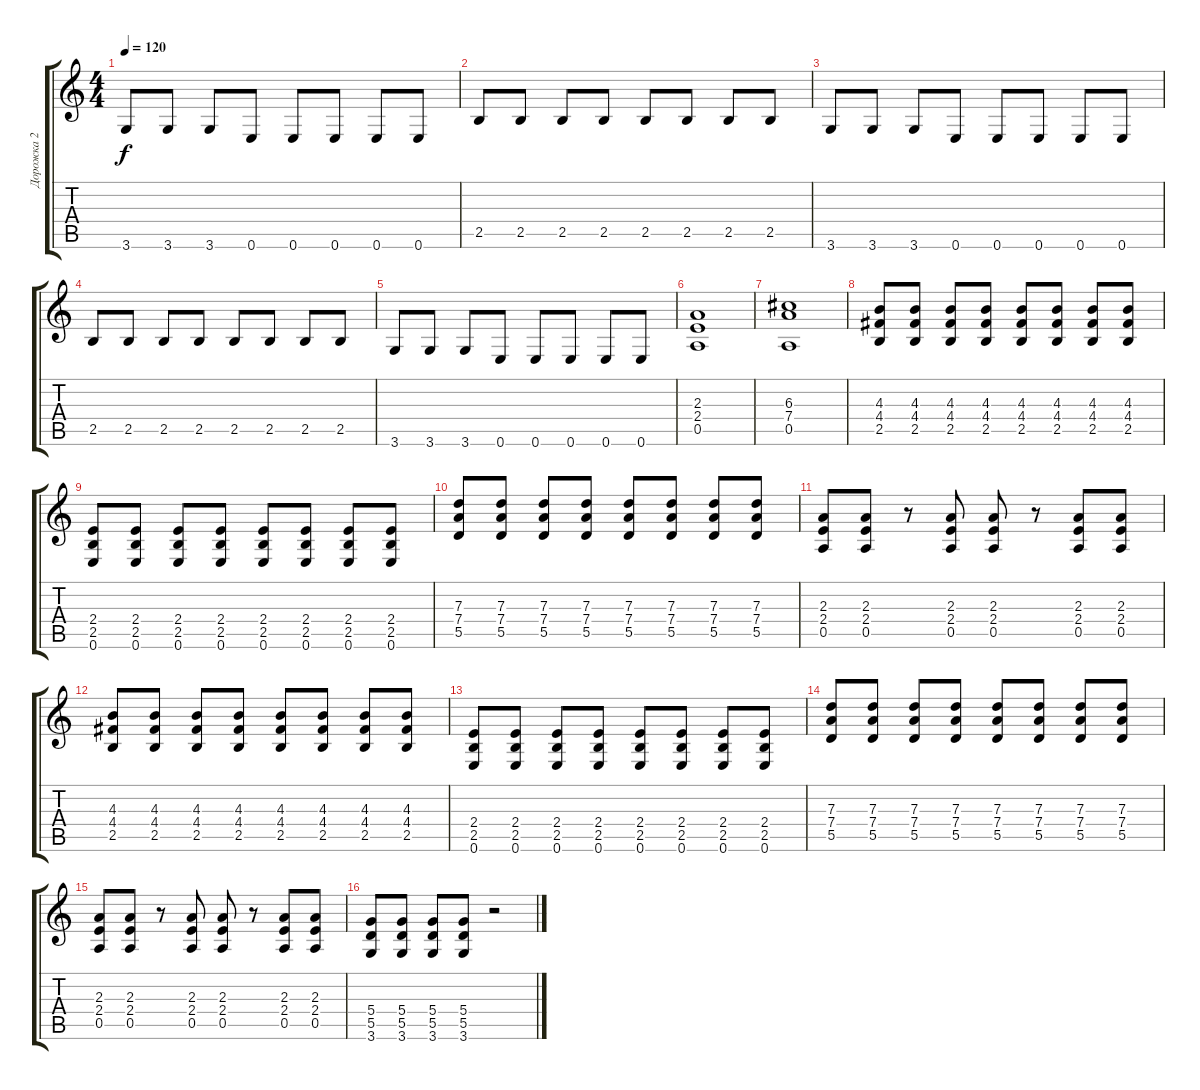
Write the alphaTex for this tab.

\track ("Дорожка 2" "Дорожка 2") {instrument distortionguitar}
\staff {score tabs}
\tuning (E4 B3 G3 D3 A2 E2) {hide}
\ts (4 4)
\tempo 120
\clef g2
\ks c
3.6.8{dy f} 3.6.8 3.6.8 0.6.8 0.6.8 0.6.8 0.6.8 0.6.8 |
2.5.8 2.5.8 2.5.8 2.5.8 2.5.8 2.5.8 2.5.8 2.5.8 |
3.6.8 3.6.8 3.6.8 0.6.8 0.6.8 0.6.8 0.6.8 0.6.8 |
2.5.8 2.5.8 2.5.8 2.5.8 2.5.8 2.5.8 2.5.8 2.5.8 |
3.6.8 3.6.8 3.6.8 0.6.8 0.6.8 0.6.8 0.6.8 0.6.8 |
(2.3 2.4 0.5).1 |
(6.3 7.4 0.5).1 |
(4.3 4.4 2.5).8 (4.3 4.4 2.5).8 (4.3 4.4 2.5).8 (4.3 4.4 2.5).8 (4.3 4.4 2.5).8 (4.3 4.4 2.5).8 (4.3 4.4 2.5).8 (4.3 4.4 2.5).8 |
(2.4 2.5 0.6).8 (2.4 2.5 0.6).8 (2.4 2.5 0.6).8 (2.4 2.5 0.6).8 (2.4 2.5 0.6).8 (2.4 2.5 0.6).8 (2.4 2.5 0.6).8 (2.4 2.5 0.6).8 |
(7.3 7.4 5.5).8 (7.3 7.4 5.5).8 (7.3 7.4 5.5).8 (7.3 7.4 5.5).8 (7.3 7.4 5.5).8 (7.3 7.4 5.5).8 (7.3 7.4 5.5).8 (7.3 7.4 5.5).8 |
(2.3 2.4 0.5).8 (2.3 2.4 0.5).8 r.8 (2.3 2.4 0.5).8 (2.3 2.4 0.5).8 r.8 (2.3 2.4 0.5).8 (2.3 2.4 0.5).8 |
(4.3 4.4 2.5).8 (4.3 4.4 2.5).8 (4.3 4.4 2.5).8 (4.3 4.4 2.5).8 (4.3 4.4 2.5).8 (4.3 4.4 2.5).8 (4.3 4.4 2.5).8 (4.3 4.4 2.5).8 |
(2.4 2.5 0.6).8 (2.4 2.5 0.6).8 (2.4 2.5 0.6).8 (2.4 2.5 0.6).8 (2.4 2.5 0.6).8 (2.4 2.5 0.6).8 (2.4 2.5 0.6).8 (2.4 2.5 0.6).8 |
(7.3 7.4 5.5).8 (7.3 7.4 5.5).8 (7.3 7.4 5.5).8 (7.3 7.4 5.5).8 (7.3 7.4 5.5).8 (7.3 7.4 5.5).8 (7.3 7.4 5.5).8 (7.3 7.4 5.5).8 |
(2.3 2.4 0.5).8 (2.3 2.4 0.5).8 r.8 (2.3 2.4 0.5).8 (2.3 2.4 0.5).8 r.8 (2.3 2.4 0.5).8 (2.3 2.4 0.5).8 |
(5.4 5.5 3.6).8 (5.4 5.5 3.6).8 (5.4 5.5 3.6).8 (5.4 5.5 3.6).8 r.2
